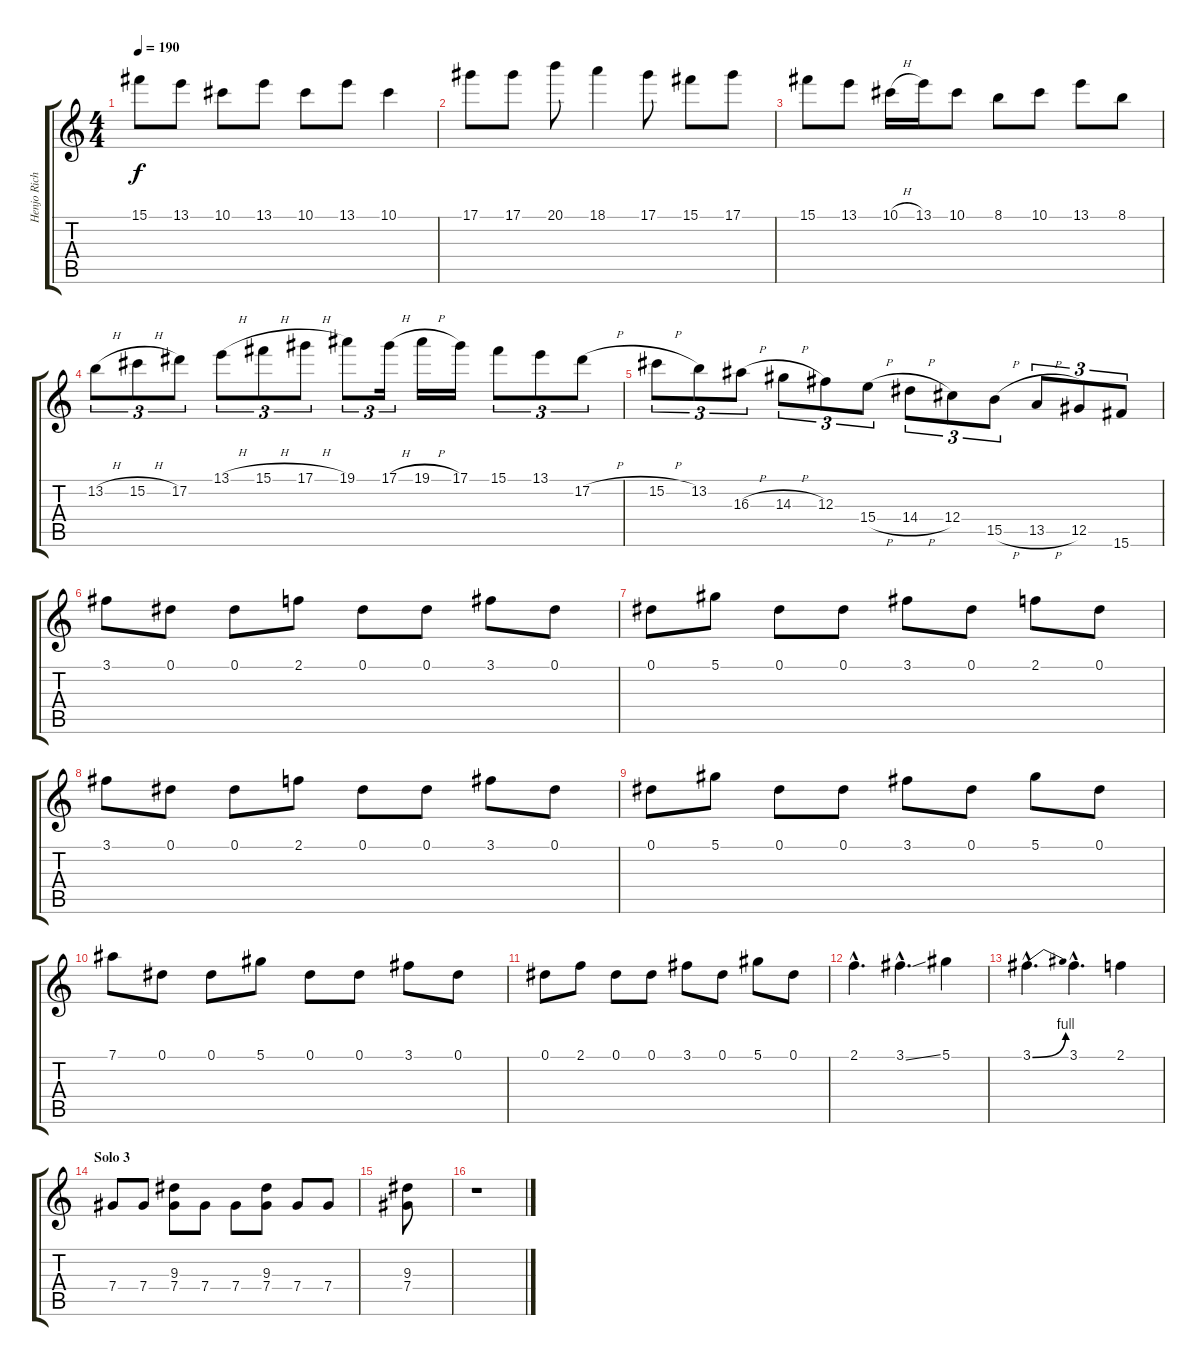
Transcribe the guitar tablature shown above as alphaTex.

\track ("Henjo Richter" "Henjo Rich") {instrument distortionguitar}
\staff {score tabs}
\tuning (Eb4 Bb3 Gb3 Db3 Ab2 Eb2) {hide}
\ts (4 4)
\tempo 190
\clef g2
\ks c
15.1.8{dy f} 13.1.8 10.1.8 13.1.8 10.1.8 13.1.8 10.1.4 |
17.1.8 17.1.8 20.1.8 18.1.4 17.1.8 15.1.8 17.1.8 |
15.1.8 13.1.8 10.1{h}.16 13.1.16 10.1.8 8.1.8 10.1.8 13.1.8 8.1.8 |
13.2{h}.8{tu (3 2)} 15.2{h}.8{tu (3 2)} 17.2.8{tu (3 2)} 13.1{h}.8{tu (3 2)} 15.1{h}.8{tu (3 2)} 17.1{h}.8{tu (3 2)} 19.1.8{tu (3 2)} 17.1{h}.16{tu (3 2)} 19.1{h}.16 17.1.16 15.1.8{tu (3 2)} 13.1.8{tu (3 2)} 17.2{h}.8{tu (3 2)} |
15.2{h}.8{tu (3 2)} 13.2.8{tu (3 2)} 16.3{h}.8{tu (3 2)} 14.3{h}.8{tu (3 2)} 12.3.8{tu (3 2)} 15.4{h}.8{tu (3 2)} 14.4{h}.8{tu (3 2)} 12.4.8{tu (3 2)} 15.5{h}.8{tu (3 2)} 13.5{h}.8{tu (3 2)} 12.5.8{tu (3 2)} 15.6.8{tu (3 2)} |
3.1.8{volume 16} 0.1.8 0.1.8 2.1.8 0.1.8 0.1.8 3.1.8 0.1.8 |
0.1.8 5.1.8 0.1.8 0.1.8 3.1.8 0.1.8 2.1.8 0.1.8 |
3.1.8 0.1.8 0.1.8 2.1.8 0.1.8 0.1.8 3.1.8 0.1.8 |
0.1.8 5.1.8 0.1.8 0.1.8 3.1.8 0.1.8 5.1.8 0.1.8 |
7.1.8 0.1.8 0.1.8 5.1.8 0.1.8 0.1.8 3.1.8 0.1.8 |
0.1.8 2.1.8 0.1.8 0.1.8 3.1.8 0.1.8 5.1.8 0.1.8 |
2.1{hac}.4{d} 3.1{ss hac}.4{d} 5.1.4 |
3.1{be (bend 0 0 60 4) hac}.4{d} 3.1{hac}.4{d} 2.1.4 |
\section ("" "Solo 3")
7.4.8 7.4.8 (9.3 7.4).8 7.4.8 7.4.8 (9.3 7.4).8 7.4.8 7.4.8 |
(9.3 7.4).8 |
r.1
